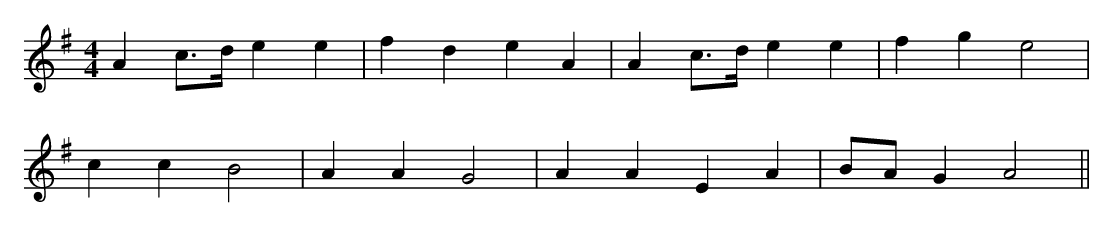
X:1
M:4/4
K:Ador
A2 c>d e2 e2|f2 d2 e2 A2|A2 c>d e2 e2|f2 g2 e4|
c2 c2 B4|A2 A2 G4|A2 A2 E2 A2|BA G2 A4||
